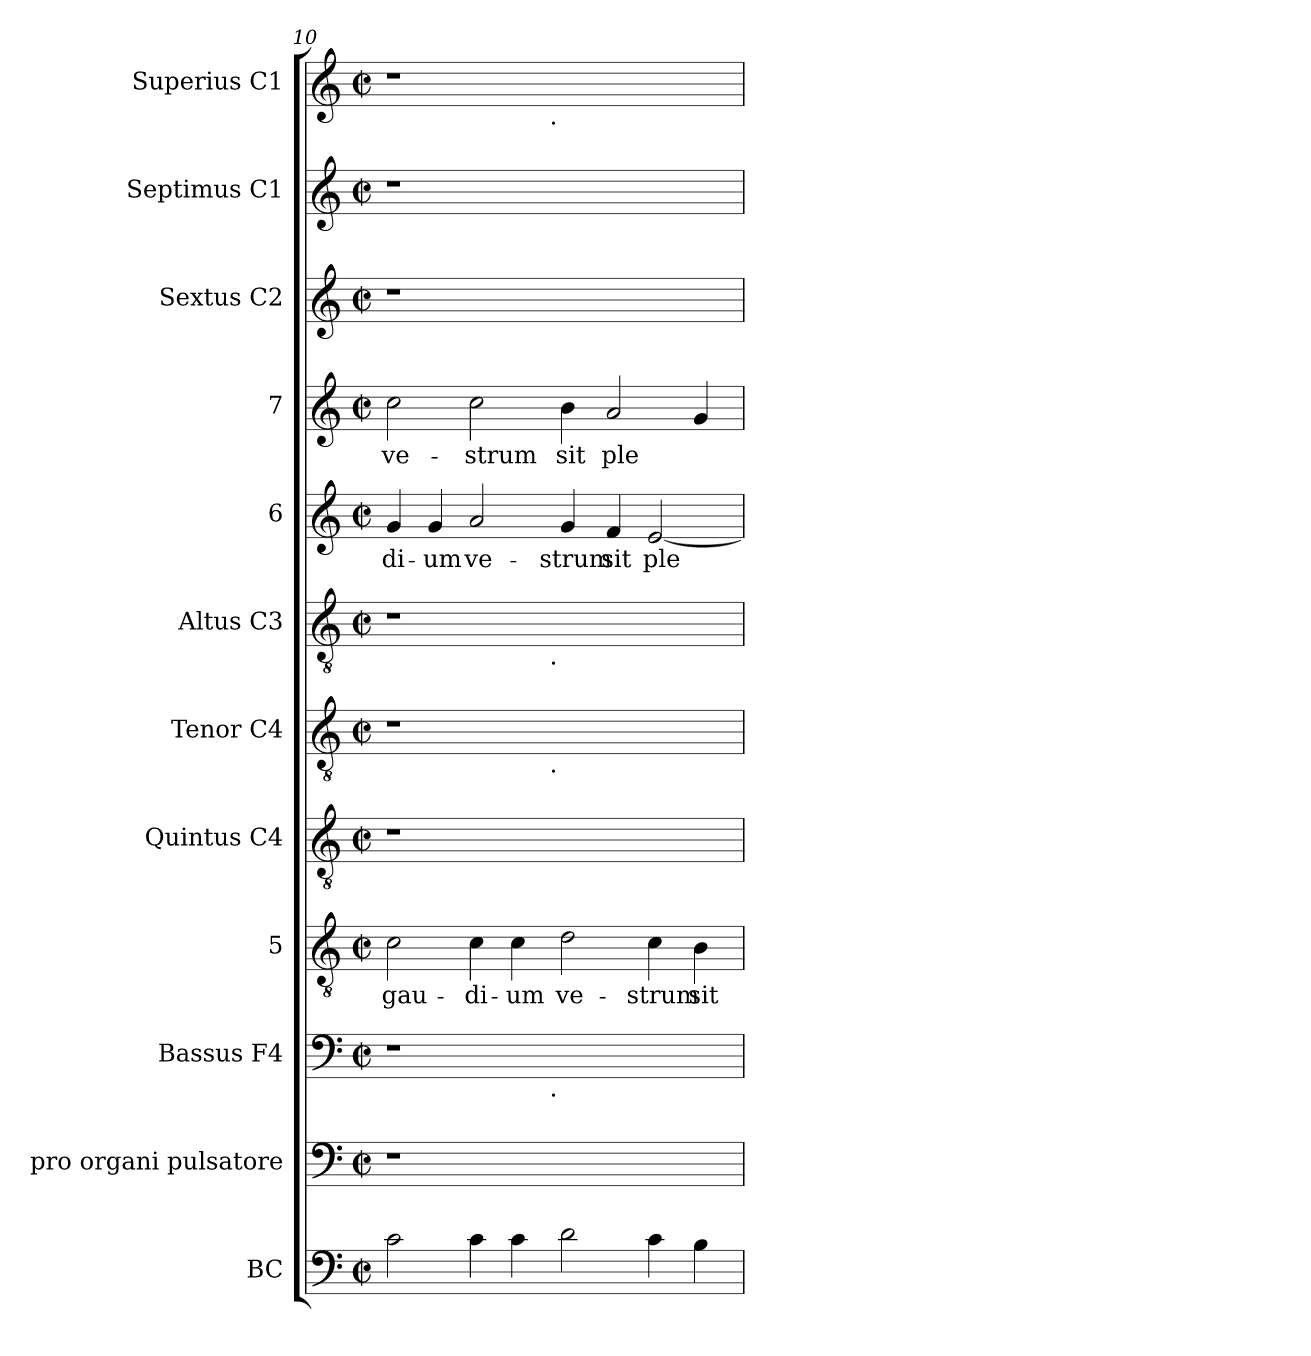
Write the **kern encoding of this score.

**kern	**text	**kern	**kern	**kern	**text	**kern	**kern	**kern	**kern	**text	**kern	**text	**kern	**kern	**kern
*part12	*part12	*part11	*part10	*part9	*part9	*part8	*part7	*part6	*part5	*part5	*part4	*part4	*part3	*part2	*part1
*staff12	*staff12	*staff11	*staff10	*staff9	*staff9	*staff8	*staff7	*staff6	*staff5	*staff5	*staff4	*staff4	*staff3	*staff2	*staff1
*I"BC	*	*I"pro organi  pulsatore	*I"Bassus  F4	*I"5	*	*I"Quintus  C4	*I"Tenor  C4	*I"Altus  C3	*I"6	*	*I"7	*	*I"Sextus  C2	*I"Septimus  C1	*I"Superius  C1
*I'BC	*	*	*I'B	*	*	*	*I'T	*I'A	*	*	*	*	*	*	*I'S
*clefF4	*	*clefF4	*clefF4	*clefGv2	*	*clefGv2	*clefGv2	*clefGv2	*clefG2	*	*clefG2	*	*clefG2	*clefG2	*clefG2
*k[]	*	*k[]	*k[]	*k[]	*	*k[]	*k[]	*k[]	*k[]	*	*k[]	*	*k[]	*k[]	*k[]
*C:	*	*C:	*C:	*C:	*	*C:	*C:	*C:	*C:	*	*C:	*	*C:	*C:	*C:
*M2/2	*	*M2/2	*M2/2	*M2/2	*	*M2/2	*M2/2	*M2/2	*M2/2	*	*M2/2	*	*M2/2	*M2/2	*M2/2
*met(c|)	*	*met(c|)	*met(c|)	*met(c|)	*	*met(c|)	*met(c|)	*met(c|)	*met(c|)	*	*met(c|)	*	*met(c|)	*met(c|)	*met(c|)
=10	=10	=10	=10	=10	=10	=10	=10	=10	=10	=10	=10	=10	=10	=10	=10
!	!LO:LY:a:cj	!	!	!	!LO:LY:b:cj	!	!	!	!	!LO:LY:b:cj	!	!LO:LY:b:cj	!	!	!
*	*	*	*^	*	*	*	*^	*^	*	*	*	*	*	*	*^
2c\	.	1r	1r	2ryy	2c\	gau-	1r	1r	2ryy	1r	2ryy	4g/	-di-	2cc\	ve-	1r	1r	1r	2ryy
!	!	!	!	!	!	!	!	!	!	!	!	!	!LO:LY:b:cj	!	!	!	!	!	!
.	.	.	.	.	.	.	.	.	.	.	.	4g/	-um	.	.	.	.	.	.
!	!LO:LY:a:cj	!	!	!	!	!LO:LY:b:cj	!	!	!	!	!	!	!LO:LY:b:cj	!	!LO:LY:b:cj	!	!	!	!
4c\	.	.	.	4...ryy	4c\	-di-	.	.	4...ryy	.	4...ryy	2a/	ve-	2cc\	-strum	.	.	.	4...ryy
!	!LO:LY:a:cj	!	!	!	!	!LO:LY:b:cj	!	!	!	!	!	!	!	!	!	!	!	!	!
4c\	.	.	.	.	4c\	-um	.	.	.	.	.	.	.	.	.	.	.	.	.
!	!	!	!	!	!	!	!	!	!	!	!	!	!	!	!	!	!	!	!LO:TX:b:t=.
!	!	!	!	!	!	!	!	!	!	!	!LO:TX:b:t=.	!	!	!	!	!	!	!	!
!	!	!	!	!	!	!	!	!	!LO:TX:b:t=.	!	!	!	!	!	!	!	!	!	!
!	!	!	!	!LO:TX:b:t=.	!	!	!	!	!	!	!	!	!	!	!	!	!	!	!
.	.	.	.	1ryy	.	.	.	.	1ryy	.	1ryy	.	.	.	.	.	.	.	1ryy
!	!LO:LY:a:cj	!	!	!	!	!LO:LY:b:cj	!	!	!	!	!	!	!LO:LY:b:cj	!	!LO:LY:b:cj	!	!	!	!
2d\	.	1ryy	1ryy	.	2d\	ve-	1ryy	1ryy	.	1ryy	.	4g/	-strum	4b\	sit	1ryy	1ryy	1ryy	.
!	!	!	!	!	!	!	!	!	!	!	!	!	!LO:LY:b:cj	!	!LO:LY:b:cj	!	!	!	!
.	.	.	.	.	.	.	.	.	.	.	.	4f/	sit	2a/	ple-	.	.	.	.
!	!LO:LY:a:cj	!	!	!	!	!LO:LY:b:cj	!	!	!	!	!	!	!LO:LY:b:cj	!	!	!	!	!	!
4c\	.	.	.	.	4c\	-strum	.	.	.	.	.	[<2e/	ple-	.	.	.	.	.	.
!	!LO:LY:a:cj	!	!	!	!	!LO:LY:b:cj	!	!	!	!	!	!	!	!	!LO:LY:b:cj	!	!	!	!
4B\	.	.	.	.	4B\	sit	.	.	.	.	.	.	.	4g/	--	.	.	.	.
.	.	.	.	32ryy	.	.	.	.	32ryy	.	32ryy	.	.	.	.	.	.	.	32ryy
*	*	*	*	*	*	*	*	*v	*v	*	*	*	*	*	*	*	*	*v	*v
*	*	*	*v	*v	*	*	*	*	*v	*v	*	*	*	*	*	*	*
=	=	=	=	=	=	=	=	=	=	=	=	=	=	=	=
*-	*-	*-	*-	*-	*-	*-	*-	*-	*-	*-	*-	*-	*-	*-	*-
